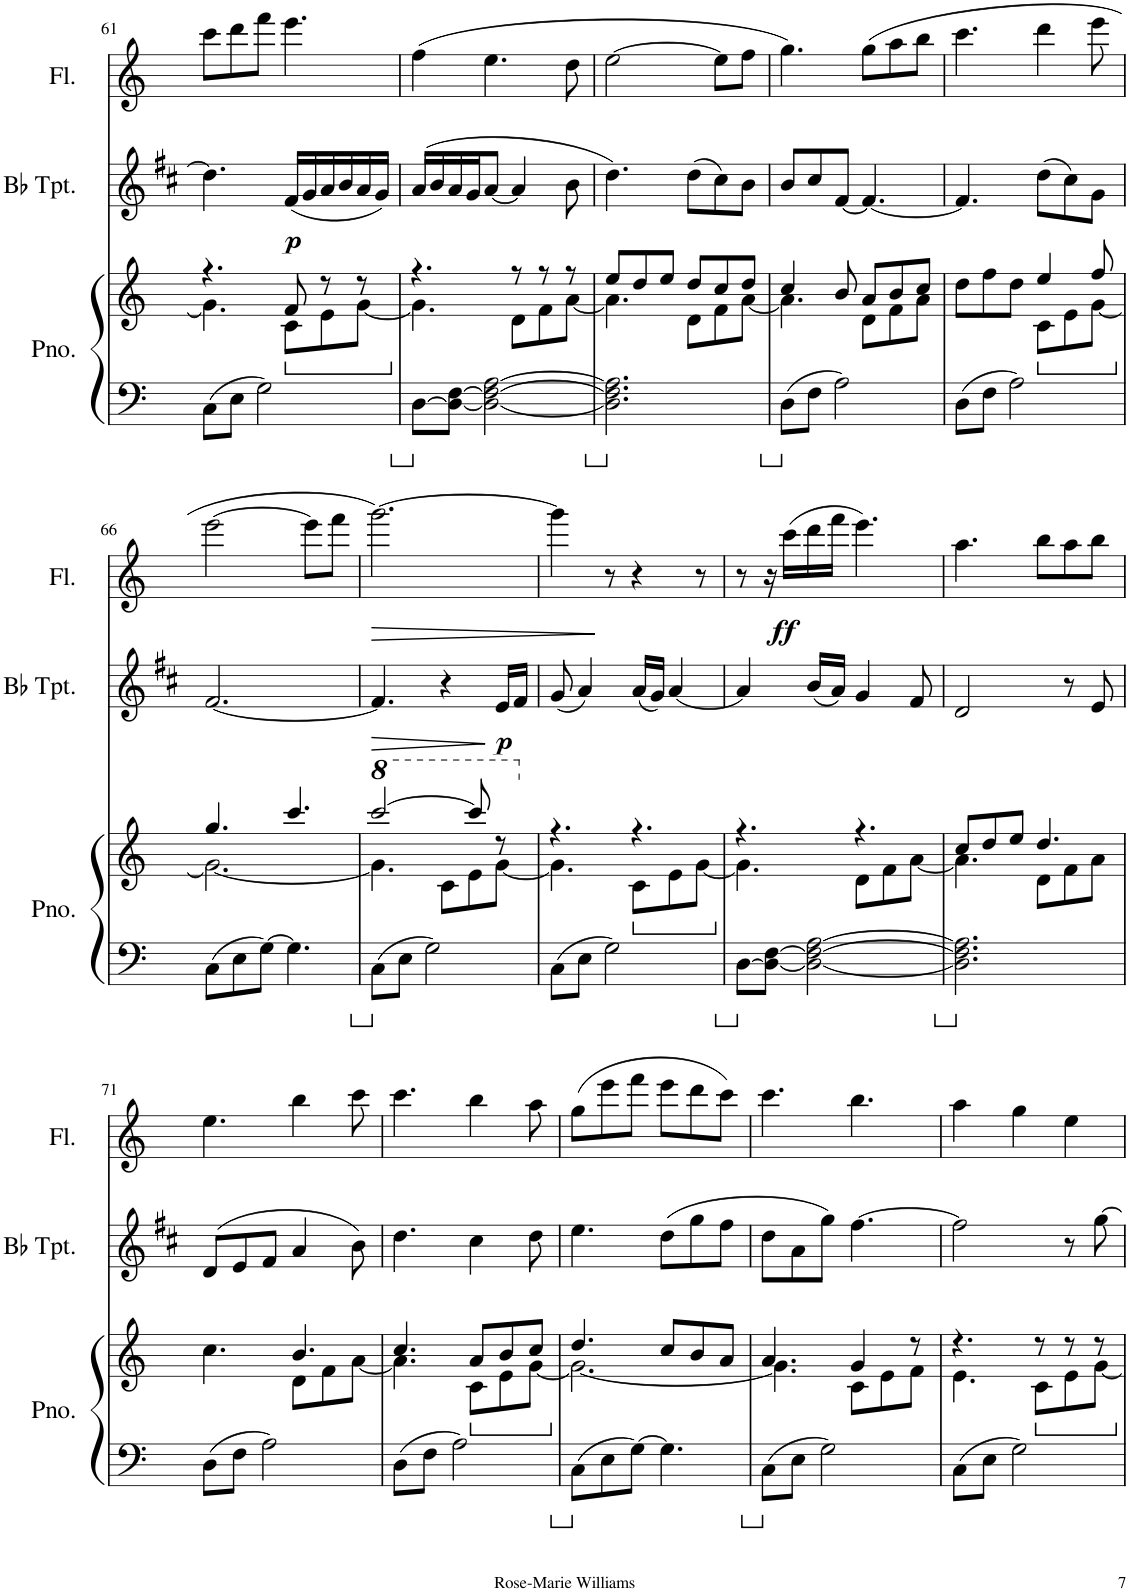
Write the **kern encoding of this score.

**kern	**kern	**kern	**dynam	**kern	**dynam
*part3	*part3	*part2	*part2	*part1	*part1
*staff4	*staff3	*staff2	*staff2	*staff1	*staff1
*I"Piano	*	*I"Bb Trumpet	*	*I"Flute	*
*I'Pno.	*	*I'Bb Tpt.	*	*I'Fl.	*
!!LO:PB:g=z
*clefF4	*clefG2	*clefG2	*	*clefG2	*
*	*	*Trd1c2	*	*	*
*k[]	*k[]	*k[f#c#]	*	*k[]	*
*M6/8	*M6/8	*M6/8	*	*M6/8	*
=61	=61	=61	=61	=61	=61
*	*^	*	*	*	*
8C\L	4.r	4.g\]	4.dd\]	.	8ccc\L	.
8E\J	.	.	.	.	8ddd\	.
2G\	.	.	.	.	8fff\J	.
*	*ped	*	*	*	*	*
!	!	!	!	!LO:DY:b	!	!
.	8f/	8c\L	(<16f#/LL	p	4.eee\	.
.	.	.	16g/	.	.	.
.	8r	8e\	16a/	.	.	.
.	.	.	16b/	.	.	.
.	8r	[8g\J	16a/	.	.	.
.	.	.	16g/JJ)	.	.	.
=62	=62	=62	=62	=62	=62	=62
[8D\L	4.r	4.g\]	(>16a/LL	.	(>4ff\	.
.	.	.	16b/	.	.	.
8D\_ [8F\J	.	.	16a/	.	.	.
.	.	.	16g/J	.	.	.
2D\_ 2F\_ [2A\	.	.	[8a/J	.	4.ee\	.
.	8r	8d\L	4a/]	.	.	.
.	8r	8f\	.	.	.	.
.	8r	[8a\J	8b\	.	8dd\	.
=63	=63	=63	=63	=63	=63	=63
*Xped	*	*	*	*	*	*
*ped	*	*	*	*	*	*
2.D\] 2.F\] 2.A\]	8ee/L	4.a\]	4.dd\)	.	[2ee\	.
.	8dd/	.	.	.	.	.
.	8ee/J	.	.	.	.	.
.	8dd/L	8d\L	(>8dd\L	.	.	.
.	8cc/	8f\	8cc#\)	.	8ee\L]	.
.	8dd/J	[8a\J	8b\J	.	8ff\J	.
=64	=64	=64	=64	=64	=64	=64
8D\L	4cc/	4.a\]	8b/L	.	4.gg\)	.
8F\J	.	.	8cc#/	.	.	.
2A\	8b/	.	[8f#/J	.	.	.
.	8a/L	8d\L	4.f#/_	.	(>8gg\L	.
.	8b/	8f\	.	.	8aa\	.
.	8cc/J	8a\J	.	.	8bb\J	.
=65	=65	=65	=65	=65	=65	=65
8D\L	8dd\L	4.ryy	4.f#/]	.	4.ccc\	.
8F\J	8ff\	.	.	.	.	.
2A\	8dd\J	.	.	.	.	.
*	*ped	*	*	*	*	*
.	4ee/	8c\L	(>8dd\L	.	4ddd\	.
.	.	8e\	8cc#\)	.	.	.
.	8ff/	[8g\J	8g\J	.	8eee\	.
!!LO:LB:g=z
=66	=66	=66	=66	=66	=66	=66
*ped	*	*	*	*	*	*
*	*Xped	*	*	*	*	*
8C\L	4.gg/	2.g\_	[2.f#/	.	[2eee\	.
8E\	.	.	.	.	.	.
[8G\J	.	.	.	.	.	.
4.G\]	4.ccc/	.	.	.	.	.
.	.	.	.	.	8eee\L]	.
.	.	.	.	.	8fff\J	.
=67	=67	=67	=67	=67	=67	=67
*Xped	*	*	*	*	*	*
*	*8va	*	*	*	*	*
!	!	!	!	!LO:HP:b	!	!LO:HP:b
8C\L	[2cccc/	4.gg\]	4.f#/]	>	[2.ggg\)	>
8E\J	.	.	.	.	.	.
2G\	.	.	.	.	.	.
.	.	8cc\L	4r	.	.	.
.	8cccc/]	8ee\	.	.	.	.
!	!	!	!	!LO:DY:n=1:b	!	!
.	8r	[8gg\J	16e/LL	] p	.	.
.	.	.	16f#/JJ	.	.	.
=68	=68	=68	=68	=68	=68	=68
*	*X8va	*	*	*	*	*
8C\L	4.r	4.g\]	(<8g/	.	4ggg\]	.
8E\J	.	.	4a/)	.	.	.
2G\	.	.	.	.	8r	]
*	*ped	*	*	*	*	*
.	4.r	8c\L	(<16a/LL	.	4r	.
.	.	.	16g/JJ)	.	.	.
.	.	8e\	[4a/	.	.	.
.	.	[8g\J	.	.	8r	.
=69	=69	=69	=69	=69	=69	=69
*	*Xped	*	*	*	*	*
[8D\L	4.r	4.g\]	4a/]	.	8r	.
8D\_ [8F\J	.	.	.	.	16r	.
!	!	!	!	!	!	!LO:DY:b
.	.	.	.	.	(>16ccc\LL	ff
2D\_ 2F\_ [2A\	.	.	(<16b/LL	.	16ddd\	.
.	.	.	16a/JJ)	.	16fff\JJ	.
.	4.r	8d\L	4g/	.	4.eee\)	.
.	.	8f\	.	.	.	.
.	.	[8a\J	8f#/	.	.	.
=70	=70	=70	=70	=70	=70	=70
*Xped	*	*	*	*	*	*
*ped	*	*	*	*	*	*
2.D\] 2.F\] 2.A\]	8cc/L	4.a\]	2d/	.	4.aa\	.
.	8dd/	.	.	.	.	.
.	8ee/J	.	.	.	.	.
.	4.dd/	8d\L	.	.	8bb\L	.
.	.	8f\	8r	.	8aa\	.
.	.	8a\J	8e/	.	8bb\J	.
!!LO:LB:g=z
=71	=71	=71	=71	=71	=71	=71
8D\L	4.cc\	4.ryy	(>8d/L	.	4.ee\	.
8F\J	.	.	8e/	.	.	.
2A\	.	.	8f#/J	.	.	.
.	4.b/	8d\L	4a/	.	4bb\	.
.	.	8f\	.	.	.	.
.	.	[8a\J	8b\)	.	8ccc\	.
=72	=72	=72	=72	=72	=72	=72
8D\L	4.cc/	4.a\]	4.dd\	.	4.ccc\	.
8F\J	.	.	.	.	.	.
2A\	.	.	.	.	.	.
*	*ped	*	*	*	*	*
.	8a/L	8c\L	4cc#\	.	4bb\	.
.	8b/	8e\	.	.	.	.
.	8cc/J	[8g\J	8dd\	.	8aa\	.
=73	=73	=73	=73	=73	=73	=73
*ped	*	*	*	*	*	*
*	*Xped	*	*	*	*	*
8C\L	4.dd/	2.g\_	4.ee\	.	(>8gg\L	.
8E\	.	.	.	.	8eee\	.
[8G\J	.	.	.	.	8fff\J	.
4.G\]	8cc/L	.	(>8dd\L	.	8eee\L	.
.	8b/	.	8gg\	.	8ddd\	.
.	8a/J	.	8ff#\J	.	8ccc\J)	.
=74	=74	=74	=74	=74	=74	=74
*Xped	*	*	*	*	*	*
8C\L	4.a/	4.g\]	8dd\L	.	4.ccc\	.
8E\J	.	.	8a\	.	.	.
2G\	.	.	8gg\J)	.	.	.
.	4g/	8c\L	[4.ff#\	.	4.bb\	.
.	.	8e\	.	.	.	.
.	8r	8f\J	.	.	.	.
=75	=75	=75	=75	=75	=75	=75
8C\L	4.r	4.e\	2ff#\]	.	4aa\	.
8E\J	.	.	.	.	.	.
2G\	.	.	.	.	4gg\	.
.	8r	8c\L	.	.	.	.
.	8r	8e\	8r	.	4ee\	.
.	8r	[8g\J	[8gg\	.	.	.
*	*Xped	*	*	*	*	*
*	*v	*v	*	*	*	*
=	=	=	=	=	=
*-	*-	*-	*-	*-	*-
